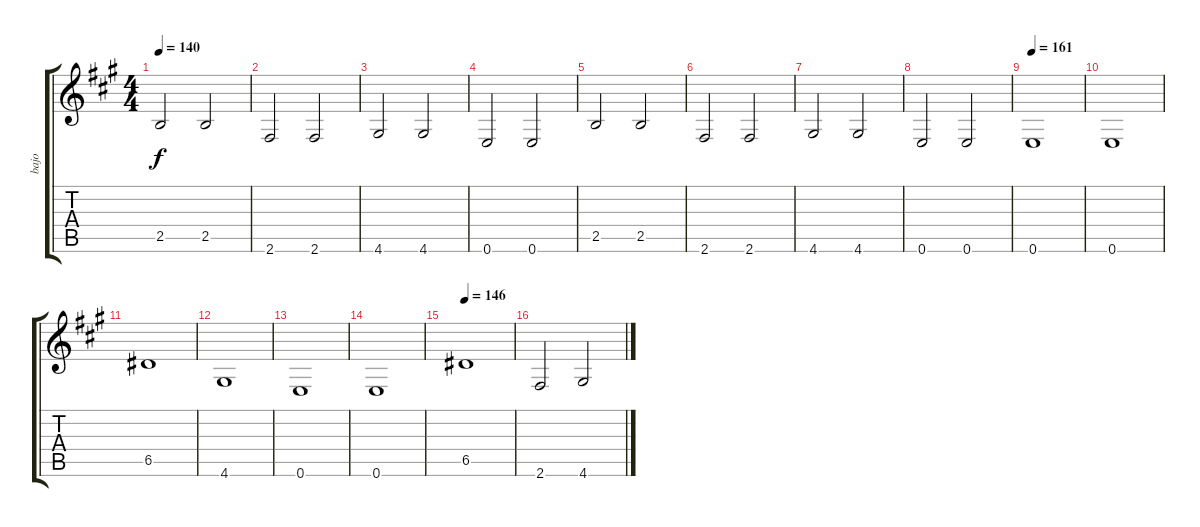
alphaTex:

\track ("bajo" "bajo") {instrument electricbassfinger}
\staff {score tabs}
\tuning (E4 B3 G3 D3 A2 E2) {hide}
\ts (4 4)
\tempo 140
\clef g2
\ks a
2.5.2{dy f} 2.5.2 |
2.6.2 2.6.2 |
4.6.2 4.6.2 |
0.6.2 0.6.2 |
2.5.2 2.5.2 |
2.6.2 2.6.2 |
4.6.2 4.6.2 |
0.6.2 0.6.2 |
\tempo 161
0.6.1{volume 14 balance 8 instrument electricbassfinger} |
0.6.1 |
6.5.1 |
4.6.1 |
0.6.1 |
0.6.1 |
\tempo 146
6.5.1{volume 12 balance 8 instrument electricbassfinger} |
2.6.2 4.6.2
